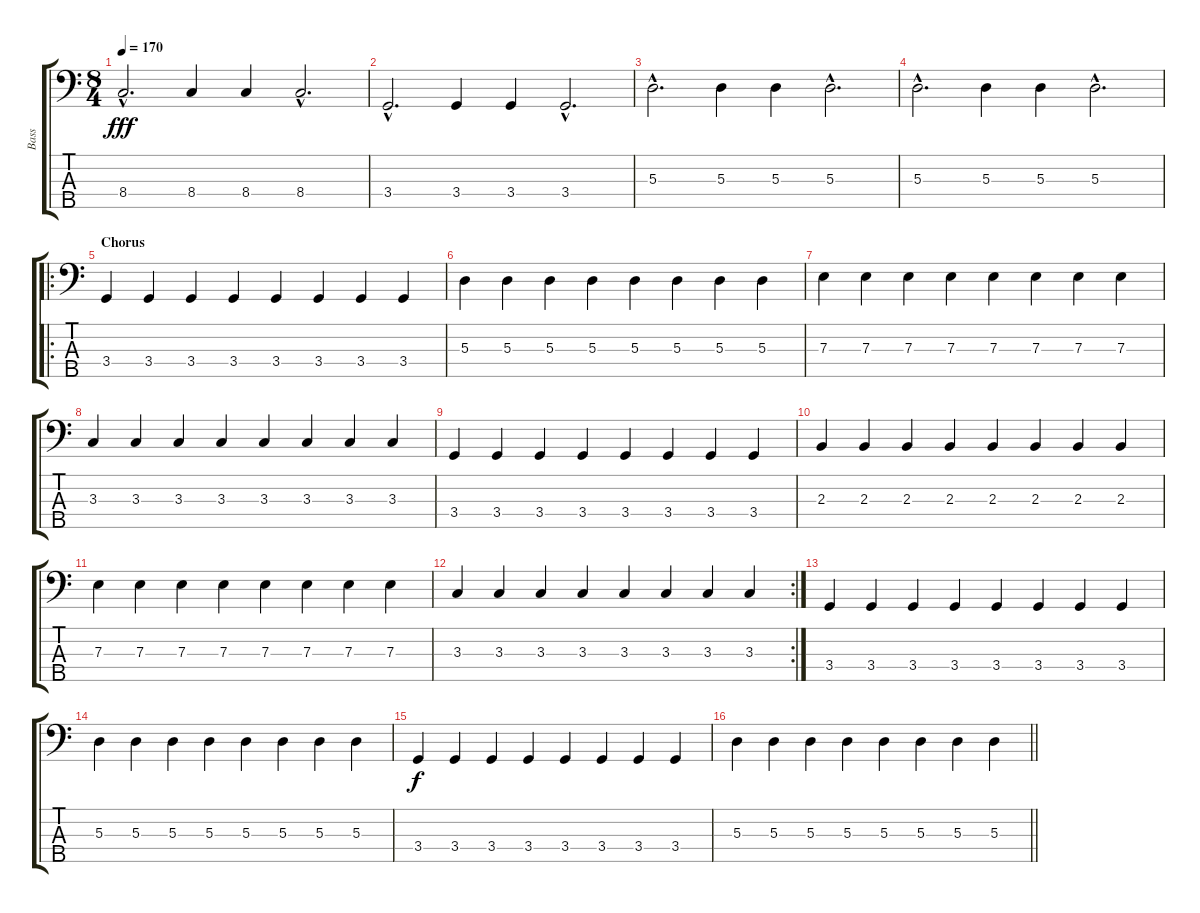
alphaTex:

\track ("Bass" "Bass") {instrument electricbassfinger}
\staff {score tabs}
\tuning (G2 D2 A1 E1 B0) {hide}
\ts (8 4)
\tempo 170
\clef f4
\ks c
8.4{hac}.2{d dy fff} 8.4.4 8.4.4 8.4{hac}.2{d} |
3.4{hac}.2{d} 3.4.4 3.4.4 3.4{hac}.2{d} |
5.3{hac}.2{d} 5.3.4 5.3.4 5.3{hac}.2{d} |
5.3{hac}.2{d} 5.3.4 5.3.4 5.3{hac}.2{d} |
\ro
\section ("" "Chorus")
3.4.4 3.4.4 3.4.4 3.4.4 3.4.4 3.4.4 3.4.4 3.4.4 |
5.3.4 5.3.4 5.3.4 5.3.4 5.3.4 5.3.4 5.3.4 5.3.4 |
7.3.4 7.3.4 7.3.4 7.3.4 7.3.4 7.3.4 7.3.4 7.3.4 |
3.3.4 3.3.4 3.3.4 3.3.4 3.3.4 3.3.4 3.3.4 3.3.4 |
3.4.4 3.4.4 3.4.4 3.4.4 3.4.4 3.4.4 3.4.4 3.4.4 |
2.3.4 2.3.4 2.3.4 2.3.4 2.3.4 2.3.4 2.3.4 2.3.4 |
7.3.4 7.3.4 7.3.4 7.3.4 7.3.4 7.3.4 7.3.4 7.3.4 |
\rc 2
3.3.4 3.3.4 3.3.4 3.3.4 3.3.4 3.3.4 3.3.4 3.3.4 |
3.4.4 3.4.4 3.4.4 3.4.4 3.4.4 3.4.4 3.4.4 3.4.4 |
5.3.4 5.3.4 5.3.4 5.3.4 5.3.4 5.3.4 5.3.4 5.3.4 |
3.4.4{dy f} 3.4.4 3.4.4 3.4.4 3.4.4 3.4.4 3.4.4 3.4.4 |
\barLineRight lightlight
5.3.4 5.3.4 5.3.4 5.3.4 5.3.4 5.3.4 5.3.4 5.3.4
